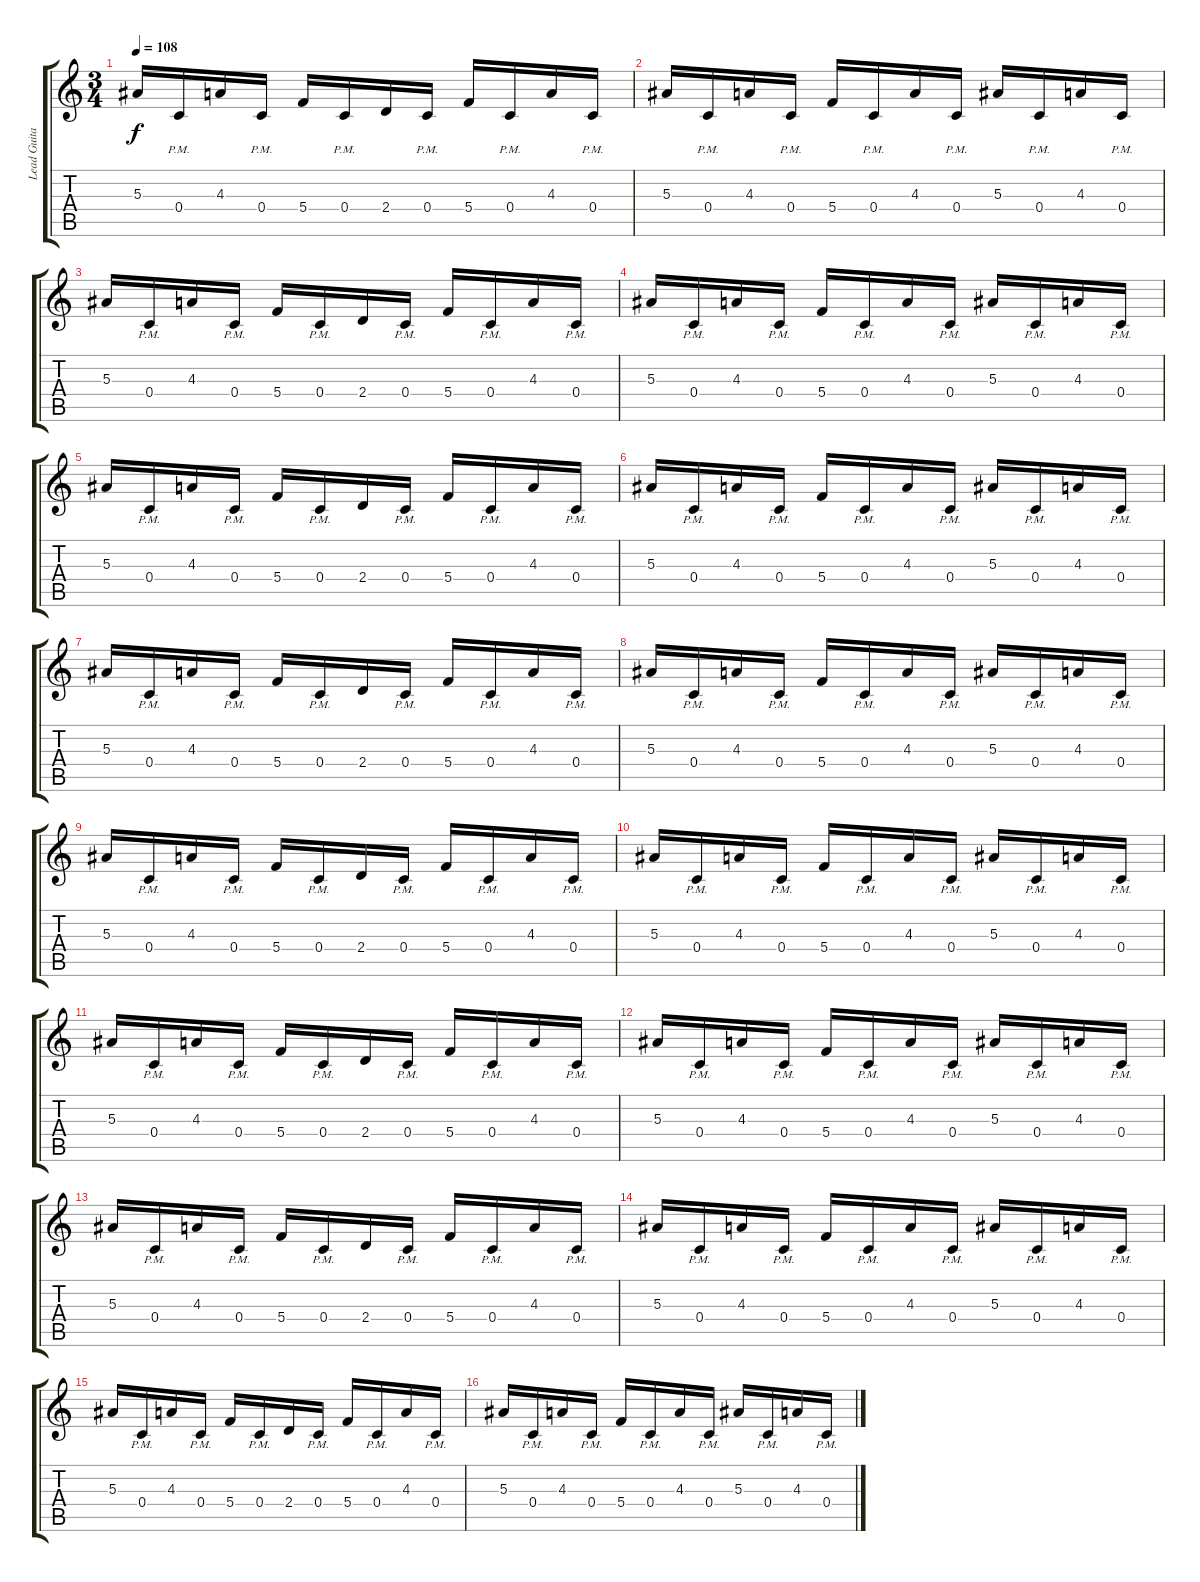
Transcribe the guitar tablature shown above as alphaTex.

\track ("Lead Guitar" "Lead Guita") {instrument distortionguitar}
\staff {score tabs}
\tuning (D4 A3 F3 C3 G2 C2) {hide}
\ts (3 4)
\tempo 108
\clef g2
\ks c
5.3.16{dy f} 0.4{pm}.16 4.3.16 0.4{pm}.16 5.4.16 0.4{pm}.16 2.4.16 0.4{pm}.16 5.4.16 0.4{pm}.16 4.3.16 0.4{pm}.16 |
5.3.16 0.4{pm}.16 4.3.16 0.4{pm}.16 5.4.16 0.4{pm}.16 4.3.16 0.4{pm}.16 5.3.16 0.4{pm}.16 4.3.16 0.4{pm}.16 |
5.3.16 0.4{pm}.16 4.3.16 0.4{pm}.16 5.4.16 0.4{pm}.16 2.4.16 0.4{pm}.16 5.4.16 0.4{pm}.16 4.3.16 0.4{pm}.16 |
5.3.16 0.4{pm}.16 4.3.16 0.4{pm}.16 5.4.16 0.4{pm}.16 4.3.16 0.4{pm}.16 5.3.16 0.4{pm}.16 4.3.16 0.4{pm}.16 |
5.3.16 0.4{pm}.16 4.3.16 0.4{pm}.16 5.4.16 0.4{pm}.16 2.4.16 0.4{pm}.16 5.4.16 0.4{pm}.16 4.3.16 0.4{pm}.16 |
5.3.16 0.4{pm}.16 4.3.16 0.4{pm}.16 5.4.16 0.4{pm}.16 4.3.16 0.4{pm}.16 5.3.16 0.4{pm}.16 4.3.16 0.4{pm}.16 |
5.3.16 0.4{pm}.16 4.3.16 0.4{pm}.16 5.4.16 0.4{pm}.16 2.4.16 0.4{pm}.16 5.4.16 0.4{pm}.16 4.3.16 0.4{pm}.16 |
5.3.16 0.4{pm}.16 4.3.16 0.4{pm}.16 5.4.16 0.4{pm}.16 4.3.16 0.4{pm}.16 5.3.16 0.4{pm}.16 4.3.16 0.4{pm}.16 |
5.3.16 0.4{pm}.16 4.3.16 0.4{pm}.16 5.4.16 0.4{pm}.16 2.4.16 0.4{pm}.16 5.4.16 0.4{pm}.16 4.3.16 0.4{pm}.16 |
5.3.16 0.4{pm}.16 4.3.16 0.4{pm}.16 5.4.16 0.4{pm}.16 4.3.16 0.4{pm}.16 5.3.16 0.4{pm}.16 4.3.16 0.4{pm}.16 |
5.3.16 0.4{pm}.16 4.3.16 0.4{pm}.16 5.4.16 0.4{pm}.16 2.4.16 0.4{pm}.16 5.4.16 0.4{pm}.16 4.3.16 0.4{pm}.16 |
5.3.16 0.4{pm}.16 4.3.16 0.4{pm}.16 5.4.16 0.4{pm}.16 4.3.16 0.4{pm}.16 5.3.16 0.4{pm}.16 4.3.16 0.4{pm}.16 |
5.3.16 0.4{pm}.16 4.3.16 0.4{pm}.16 5.4.16 0.4{pm}.16 2.4.16 0.4{pm}.16 5.4.16 0.4{pm}.16 4.3.16 0.4{pm}.16 |
5.3.16 0.4{pm}.16 4.3.16 0.4{pm}.16 5.4.16 0.4{pm}.16 4.3.16 0.4{pm}.16 5.3.16 0.4{pm}.16 4.3.16 0.4{pm}.16 |
5.3.16 0.4{pm}.16 4.3.16 0.4{pm}.16 5.4.16 0.4{pm}.16 2.4.16 0.4{pm}.16 5.4.16 0.4{pm}.16 4.3.16 0.4{pm}.16 |
5.3.16 0.4{pm}.16 4.3.16 0.4{pm}.16 5.4.16 0.4{pm}.16 4.3.16 0.4{pm}.16 5.3.16 0.4{pm}.16 4.3.16 0.4{pm}.16
